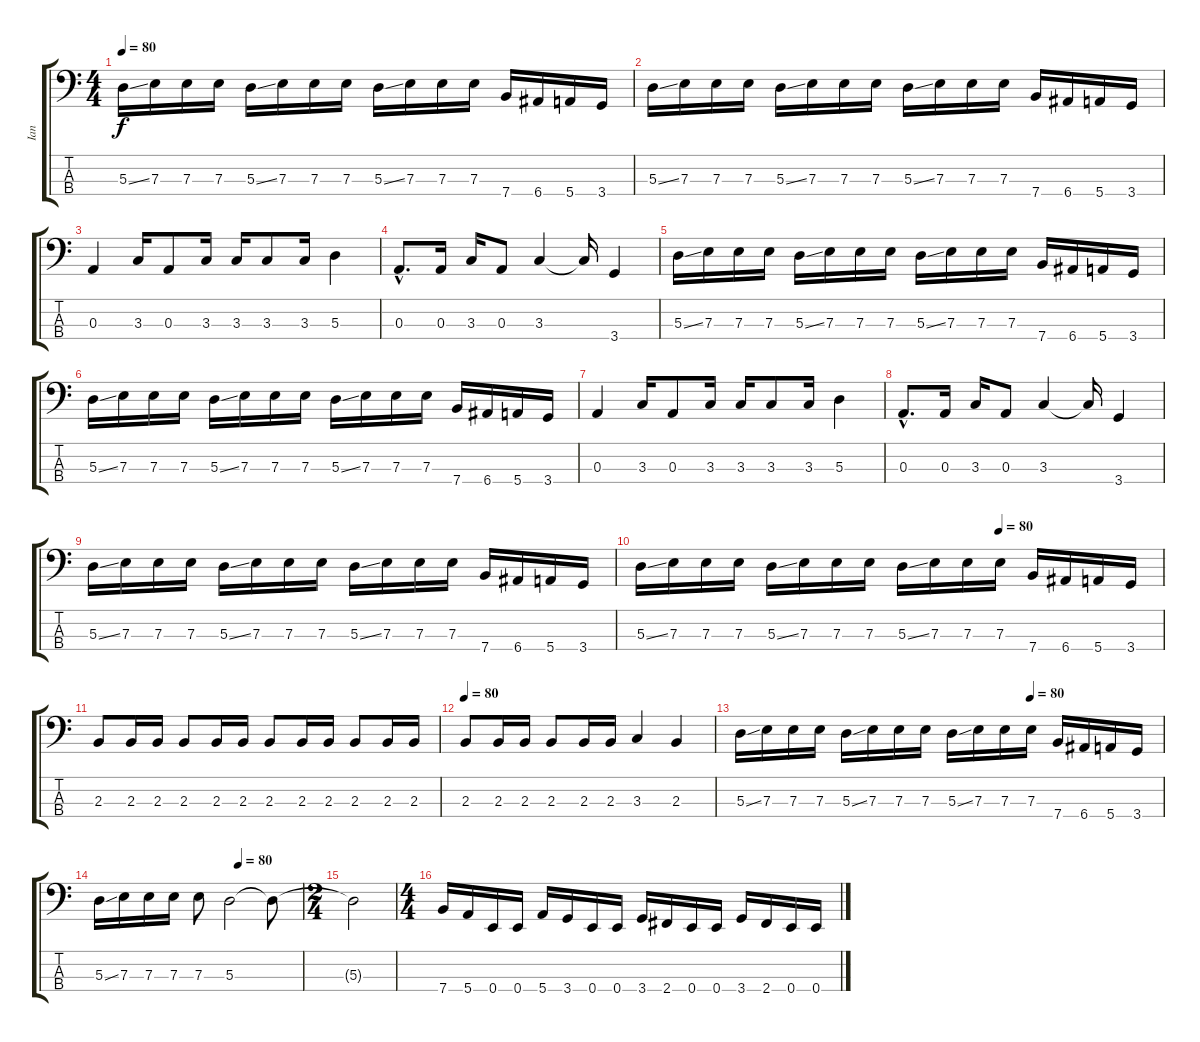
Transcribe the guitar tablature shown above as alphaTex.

\track ("Ian" "Ian") {instrument electricbassfinger}
\staff {score tabs}
\tuning (G2 D2 A1 E1) {hide}
\ts (4 4)
\tempo 80
\clef f4
\ks c
5.3{ss}.16{dy f} 7.3.16 7.3.16 7.3.16 5.3{ss}.16 7.3.16 7.3.16 7.3.16 5.3{ss}.16 7.3.16 7.3.16 7.3.16 7.4.16 6.4.16 5.4.16 3.4.16 |
5.3{ss}.16 7.3.16 7.3.16 7.3.16 5.3{ss}.16 7.3.16 7.3.16 7.3.16 5.3{ss}.16 7.3.16 7.3.16 7.3.16 7.4.16 6.4.16 5.4.16 3.4.16 |
0.3.4 3.3.16 0.3.8 3.3.16 3.3.16 3.3.8 3.3.16 5.3.4 |
0.3{hac}.8{d} 0.3.16 3.3.16 0.3.8 3.3.4 3.3{t}.16 3.4.4 |
5.3{ss}.16 7.3.16 7.3.16 7.3.16 5.3{ss}.16 7.3.16 7.3.16 7.3.16 5.3{ss}.16 7.3.16 7.3.16 7.3.16 7.4.16 6.4.16 5.4.16 3.4.16 |
5.3{ss}.16 7.3.16 7.3.16 7.3.16 5.3{ss}.16 7.3.16 7.3.16 7.3.16 5.3{ss}.16 7.3.16 7.3.16 7.3.16 7.4.16 6.4.16 5.4.16 3.4.16 |
0.3.4 3.3.16 0.3.8 3.3.16 3.3.16 3.3.8 3.3.16 5.3.4 |
0.3{hac}.8{d} 0.3.16 3.3.16 0.3.8 3.3.4 3.3{t}.16 3.4.4 |
5.3{ss}.16 7.3.16 7.3.16 7.3.16 5.3{ss}.16 7.3.16 7.3.16 7.3.16 5.3{ss}.16 7.3.16 7.3.16 7.3.16 7.4.16 6.4.16 5.4.16 3.4.16 |
\tempo (80 0.6875)
5.3{ss}.16 7.3.16 7.3.16 7.3.16 5.3{ss}.16 7.3.16 7.3.16 7.3.16 5.3{ss}.16 7.3.16 7.3.16 7.3.16 7.4.16 6.4.16 5.4.16 3.4.16 |
2.3.8 2.3.16 2.3.16 2.3.8 2.3.16 2.3.16 2.3.8 2.3.16 2.3.16 2.3.8 2.3.16 2.3.16 |
\tempo 80
2.3.8 2.3.16 2.3.16 2.3.8 2.3.16 2.3.16 3.3.4 2.3.4 |
\tempo (80 0.6875)
5.3{ss}.16 7.3.16 7.3.16 7.3.16 5.3{ss}.16 7.3.16 7.3.16 7.3.16 5.3{ss}.16 7.3.16 7.3.16 7.3.16 7.4.16 6.4.16 5.4.16 3.4.16 |
\tempo (80 0.6875)
5.3{ss}.16 7.3.16 7.3.16 7.3.16 7.3.8 5.3.2 5.3{t}.8 |
\ts (2 4)
5.3{t}.2 |
\ts (4 4)
7.4.16 5.4.16 0.4.16 0.4.16 5.4.16 3.4.16 0.4.16 0.4.16 3.4.16 2.4.16 0.4.16 0.4.16 3.4.16 2.4.16 0.4.16 0.4.16
